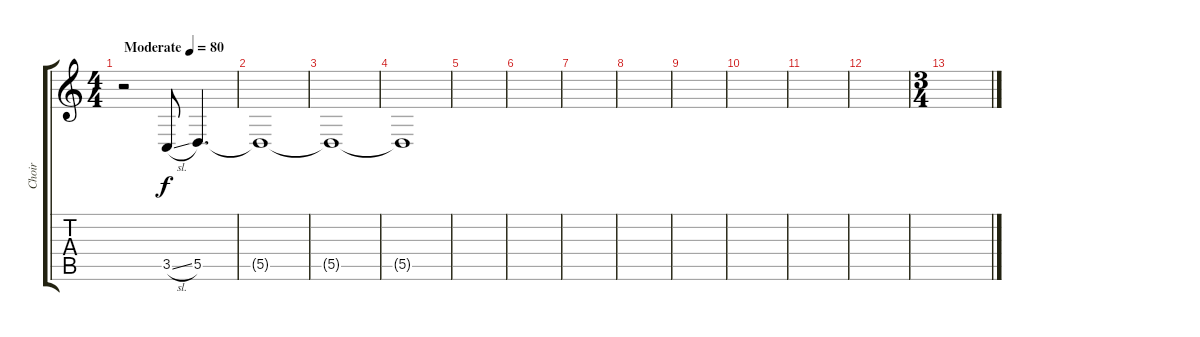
\track ("Choir" "Choir") {instrument choiraahs}
\staff {score tabs}
\tuning (E4 B3 G3 D3 A2 E2) {hide}
\ts (4 4)
\tempo (80 "Moderate")
\clef g2
\ks c
r.2{dy f instrument choiraahs} 3.5{sl}.8 5.5.4{d} |
5.5{t}.1 |
5.5{t}.1 |
5.5{t}.1{volume 0} |
|
|
|
|
|
|
|
|
\ts (3 4)
